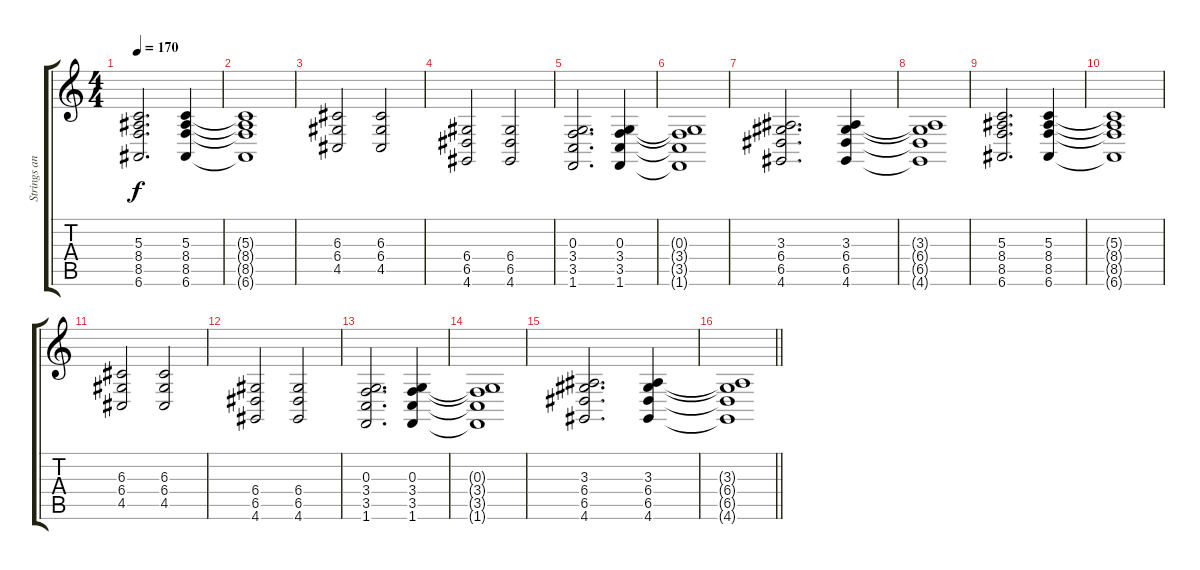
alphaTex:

\track ("Strings and Piano" "Strings an") {instrument stringensemble1}
\staff {score tabs}
\tuning (E4 B3 G3 D3 A2 E2) {hide}
\ts (4 4)
\tempo 170
\clef g2
\ks c
(5.3 8.4 8.5 6.6).2{d dy f} (5.3 8.4 8.5 6.6).4 |
(5.3{t} 8.4{t} 8.5{t} 6.6{t}).1 |
(6.3 6.4 4.5).2 (6.3 6.4 4.5).2 |
(6.4 6.5 4.6).2 (6.4 6.5 4.6).2 |
(0.3 3.4 3.5 1.6).2{d} (0.3 3.4 3.5 1.6).4 |
(0.3{t} 3.4{t} 3.5{t} 1.6{t}).1 |
(3.3 6.4 6.5 4.6).2{d} (3.3 6.4 6.5 4.6).4 |
(3.3{t} 6.4{t} 6.5{t} 4.6{t}).1 |
(5.3 8.4 8.5 6.6).2{d} (5.3 8.4 8.5 6.6).4 |
(5.3{t} 8.4{t} 8.5{t} 6.6{t}).1 |
(6.3 6.4 4.5).2 (6.3 6.4 4.5).2 |
(6.4 6.5 4.6).2 (6.4 6.5 4.6).2 |
(0.3 3.4 3.5 1.6).2{d} (0.3 3.4 3.5 1.6).4 |
(0.3{t} 3.4{t} 3.5{t} 1.6{t}).1 |
(3.3 6.4 6.5 4.6).2{d} (3.3 6.4 6.5 4.6).4 |
\barLineRight lightlight
(3.3{t} 6.4{t} 6.5{t} 4.6{t}).1
